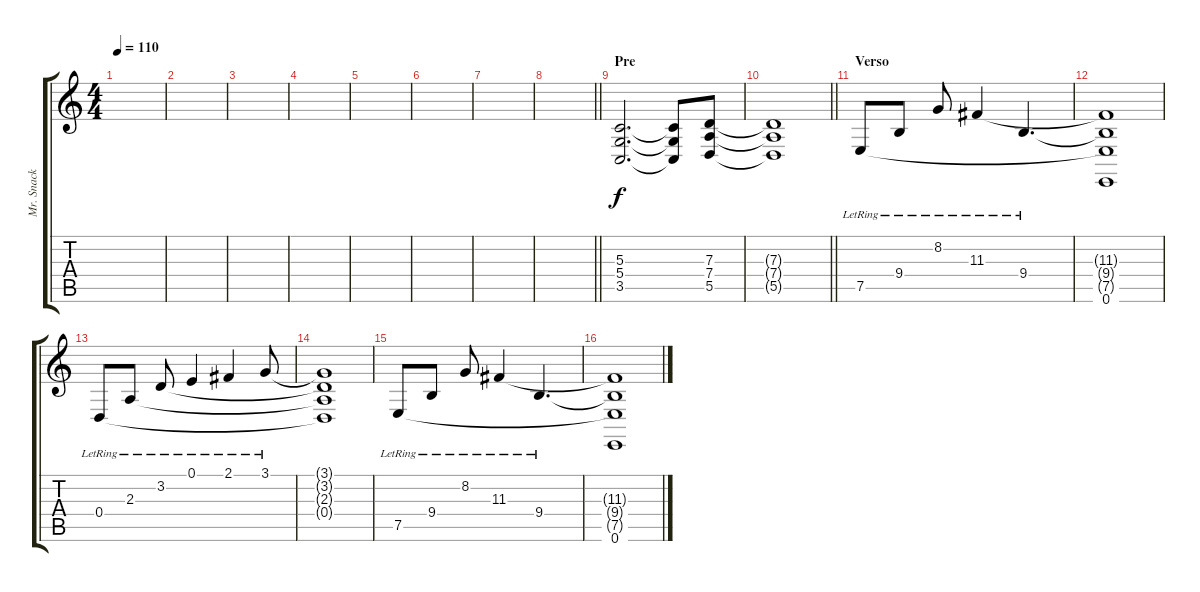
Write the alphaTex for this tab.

\track ("Mr. Snack Piano" "Mr. Snack ") {instrument acousticgrandpiano}
\staff {score tabs}
\tuning (E4 B3 G3 D3 A2 E2) {hide}
\ts (4 4)
\tempo 110
\clef g2
\ks c
|
|
|
|
|
|
|
\barLineRight lightlight
|
\section ("" "Pre")
(5.3 5.4 3.5).2{d} (5.3{t} 5.4{t} 3.5{t}).8 (7.3 7.4 5.5).8 |
\barLineRight lightlight
(7.3{t} 7.4{t} 5.5{t}).1 |
\section ("" "Verso")
7.5{lr}.8{volume 8 instrument acousticgrandpiano} 9.4{lr}.8 8.2{lr}.8 11.3{lr}.4 9.4{lr}.4{d} |
(11.3{t} 9.4{t} 7.5{t} 0.6).1 |
0.4{lr}.8 2.3{lr}.8 3.2{lr}.8 0.1{lr}.4 2.1{lr}.4 3.1{lr}.8 |
(3.1{t} 3.2{t} 2.3{t} 0.4{t}).1 |
7.5{lr}.8{volume 8 instrument acousticgrandpiano} 9.4{lr}.8 8.2{lr}.8 11.3{lr}.4 9.4{lr}.4{d} |
(11.3{t} 9.4{t} 7.5{t} 0.6).1
